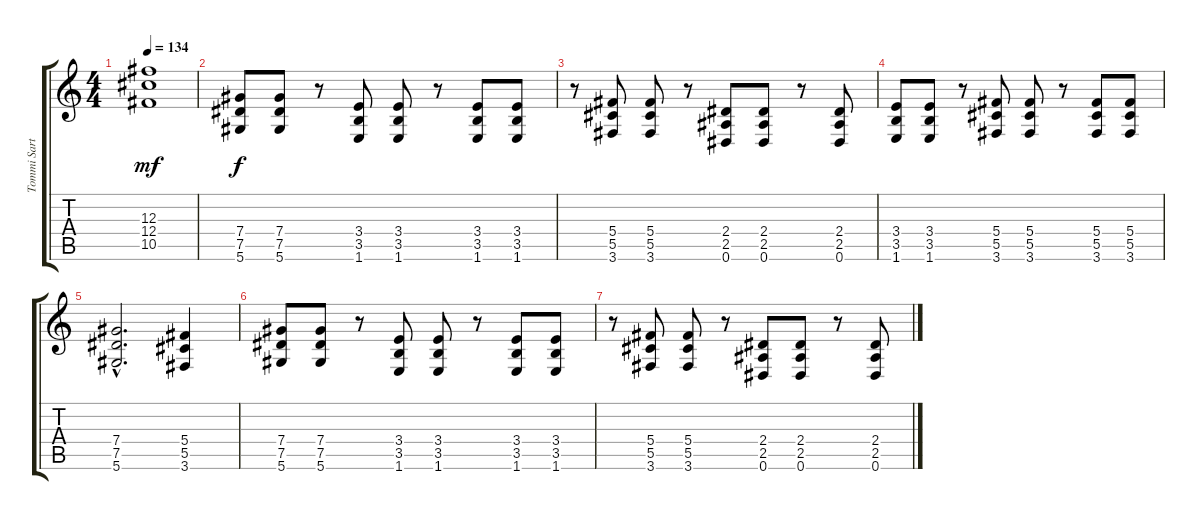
\track ("Tommi Sartanen - Guitar I" "Tommi Sart") {instrument distortionguitar}
\staff {score tabs}
\tuning (Eb4 Bb3 Gb3 Db3 Ab2 Eb2) {hide}
\ts (4 4)
\tempo 134
\clef g2
\ks c
(12.3 12.4 10.5).1{dy mf} |
(7.4 7.5 5.6).8{dy f} (7.4 7.5 5.6).8 r.8 (3.4 3.5 1.6).8 (3.4 3.5 1.6).8 r.8 (3.4 3.5 1.6).8 (3.4 3.5 1.6).8 |
r.8 (5.4 5.5 3.6).8 (5.4 5.5 3.6).8 r.8 (2.4 2.5 0.6).8 (2.4 2.5 0.6).8 r.8 (2.4 2.5 0.6).8 |
(3.4 3.5 1.6).8 (3.4 3.5 1.6).8 r.8 (5.4 5.5 3.6).8 (5.4 5.5 3.6).8 r.8 (5.4 5.5 3.6).8 (5.4 5.5 3.6).8 |
(7.4{hac} 7.5{hac} 5.6{hac}).2{d} (5.4 5.5 3.6).4 |
(7.4 7.5 5.6).8 (7.4 7.5 5.6).8 r.8 (3.4 3.5 1.6).8 (3.4 3.5 1.6).8 r.8 (3.4 3.5 1.6).8 (3.4 3.5 1.6).8 |
r.8 (5.4 5.5 3.6).8 (5.4 5.5 3.6).8 r.8 (2.4 2.5 0.6).8 (2.4 2.5 0.6).8 r.8 (2.4 2.5 0.6).8
